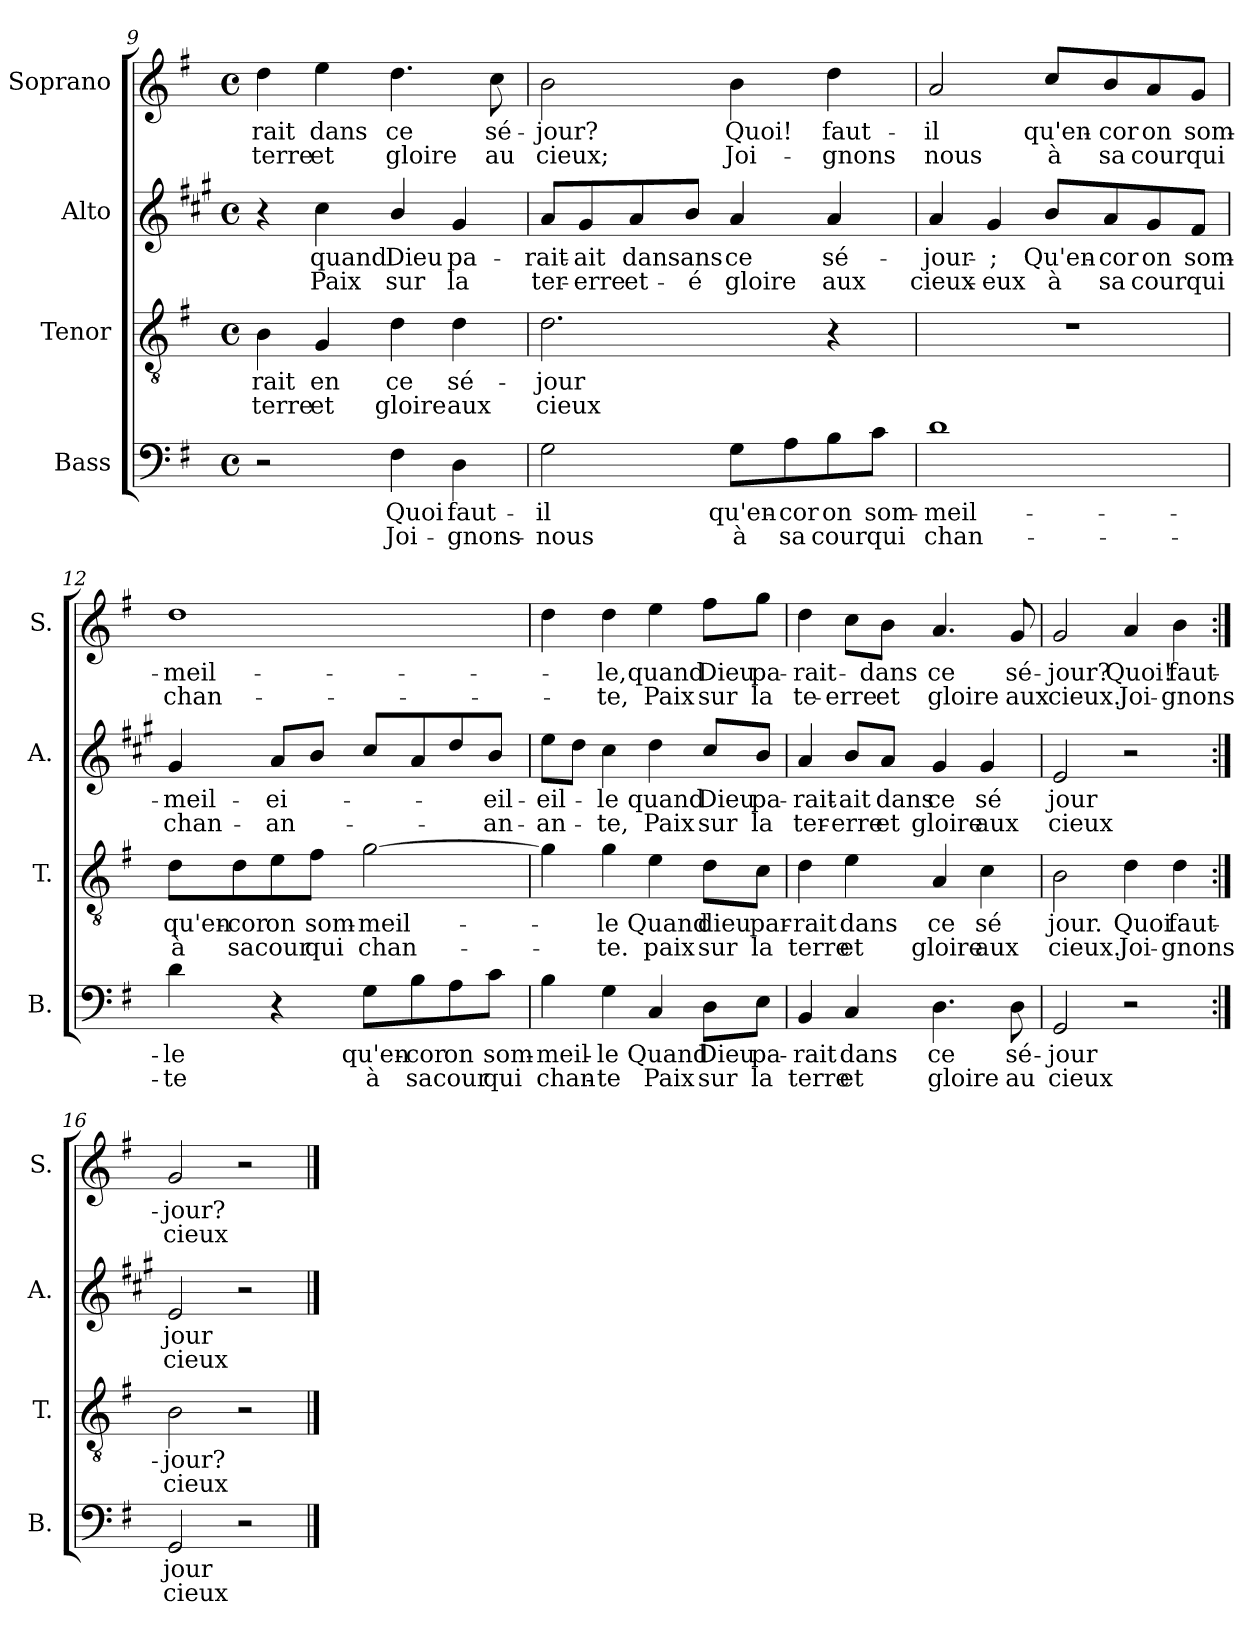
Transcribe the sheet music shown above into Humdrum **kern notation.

**kern	**text	**text	**kern	**text	**text	**kern	**text	**text	**kern	**text	**text
*part4	*part4	*part4	*part3	*part3	*part3	*part2	*part2	*part2	*part1	*part1	*part1
*staff4	*staff4	*staff4	*staff3	*staff3	*staff3	*staff2	*staff2	*staff2	*staff1	*staff1	*staff1
*I"Bass	*	*	*I"Tenor	*	*	*I"Alto	*	*	*I"Soprano	*	*
*I'B.	*	*	*I'T.	*	*	*I'A.	*	*	*I'S.	*	*
*clefF4	*	*	*clefGv2	*	*	*clefG2	*	*	*clefG2	*	*
*	*	*	*	*	*	*ITrd1c2	*	*	*	*	*
*k[f#]	*	*	*k[f#]	*	*	*k[f#]	*	*	*k[f#]	*	*
*M4/4	*	*	*M4/4	*	*	*M4/4	*	*	*M4/4	*	*
*met(c)	*	*	*met(c)	*	*	*met(c)	*	*	*met(c)	*	*
=9	=9	=9	=9	=9	=9	=9	=9	=9	=9	=9	=9
!	!	!	!	!LO:LY:b	!LO:LY:b	!	!	!	!	!LO:LY:b	!LO:LY:b
2r	.	.	4B\	-rait	terre	4r	.	.	4dd\	-rait	terre
!	!	!	!	!LO:LY:b	!LO:LY:b	!	!LO:LY:b	!LO:LY:b	!	!LO:LY:b	!LO:LY:b
.	.	.	4G/	en	et	4b\	quand	Paix	4ee\	dans	et
!	!LO:LY:b	!LO:LY:b	!	!LO:LY:b	!LO:LY:b	!	!LO:LY:b	!LO:LY:b	!	!LO:LY:b	!LO:LY:b
4F#\	Quoi	Joi-	4d\	ce	gloire	4a/	Dieu	sur	4.dd\	ce	gloire
!	!LO:LY:b	!LO:LY:b	!	!LO:LY:b	!LO:LY:b	!	!LO:LY:b	!LO:LY:b	!	!	!
4D\	faut-	-gnons-	4d\	sé-	aux	4f#/	pa-	la	.	.	.
!	!	!	!	!	!	!	!	!	!	!LO:LY:b	!LO:LY:b
.	.	.	.	.	.	.	.	.	8cc\	sé-	au
!!LO:LB:g=z
=10	=10	=10	=10	=10	=10	=10	=10	=10	=10	=10	=10
!	!LO:LY:b	!LO:LY:b	!	!LO:LY:b	!LO:LY:b	!	!LO:LY:b	!LO:LY:b	!	!LO:LY:b	!LO:LY:b
2G\	-il	-nous	2.d\	-jour	cieux	8g/L	-rait-	ter-	2b\	-jour?	cieux;
!	!	!	!	!	!	!	!LO:LY:b	!LO:LY:b	!	!	!
.	.	.	.	.	.	8f#/	-ait	-erre	.	.	.
!	!	!	!	!	!	!	!LO:LY:b	!LO:LY:b	!	!	!
.	.	.	.	.	.	8g/	-dans	et-	.	.	.
!	!	!	!	!	!	!	!LO:LY:b	!LO:LY:b	!	!	!
.	.	.	.	.	.	8a/J	ans	-é	.	.	.
!	!LO:LY:b	!LO:LY:b	!	!	!	!	!LO:LY:b	!LO:LY:b	!	!LO:LY:b	!LO:LY:b
8G\L	qu'en-	à	.	.	.	4g/	ce	gloire	4b\	Quoi!	Joi-
!	!LO:LY:b	!LO:LY:b	!	!	!	!	!	!	!	!	!
8A\	-cor	sa	.	.	.	.	.	.	.	.	.
!	!LO:LY:b	!LO:LY:b	!	!	!	!	!LO:LY:b	!LO:LY:b	!	!LO:LY:b	!LO:LY:b
8B\	on	cour	4r	.	.	4g/	sé-	aux	4dd\	faut-	-gnons
!	!LO:LY:b	!LO:LY:b	!	!	!	!	!	!	!	!	!
8c\J	som-	qui	.	.	.	.	.	.	.	.	.
=11	=11	=11	=11	=11	=11	=11	=11	=11	=11	=11	=11
!	!LO:LY:b	!LO:LY:b	!	!	!	!	!LO:LY:b	!LO:LY:b	!	!LO:LY:b	!LO:LY:b
1d	-meil-	chan-	1r	.	.	4g/	-jour-	cieux-	2a/	-il	nous
!	!	!	!	!	!	!	!LO:LY:b	!LO:LY:b	!	!	!
.	.	.	.	.	.	4f#/	-;	-eux	.	.	.
!	!	!	!	!	!	!	!LO:LY:b	!LO:LY:b	!	!LO:LY:b	!LO:LY:b
.	.	.	.	.	.	8a/L	Qu'en-	à	8cc/L	qu'en-	à
!	!	!	!	!	!	!	!LO:LY:b	!LO:LY:b	!	!LO:LY:b	!LO:LY:b
.	.	.	.	.	.	8g/	-cor	sa	8b/	-cor	sa
!	!	!	!	!	!	!	!LO:LY:b	!LO:LY:b	!	!LO:LY:b	!LO:LY:b
.	.	.	.	.	.	8f#/	on	cour	8a/	on	cour
!	!	!	!	!	!	!	!LO:LY:b	!LO:LY:b	!	!LO:LY:b	!LO:LY:b
.	.	.	.	.	.	8e/J	som-	qui	8g/J	som-	qui
=12	=12	=12	=12	=12	=12	=12	=12	=12	=12	=12	=12
!	!LO:LY:b	!LO:LY:b	!	!LO:LY:b	!LO:LY:b	!	!LO:LY:b	!LO:LY:b	!	!LO:LY:b	!LO:LY:b
4d\	-le	-te	8d\L	qu'en-	à	4f#/	-meil-	chan-	1dd	-meil-	chan-
!	!	!	!	!LO:LY:b	!LO:LY:b	!	!	!	!	!	!
.	.	.	8d\	-cor	sa	.	.	.	.	.	.
!	!	!	!	!LO:LY:b	!LO:LY:b	!	!LO:LY:b	!LO:LY:b	!	!	!
4r	.	.	8e\	on	cour	8g/L	-ei-	-an-	.	.	.
!	!	!	!	!LO:LY:b	!LO:LY:b	!	!	!	!	!	!
.	.	.	8f#\J	som-	qui	8a/J	.	.	.	.	.
!	!LO:LY:b	!LO:LY:b	!	!LO:LY:b	!LO:LY:b	!	!	!	!	!	!
8G\L	qu'en-	à	[2g\	-meil-	chan-	8b/L	.	.	.	.	.
!	!LO:LY:b	!LO:LY:b	!	!	!	!	!	!	!	!	!
8B\	-cor	sa	.	.	.	8g/	.	.	.	.	.
!	!LO:LY:b	!LO:LY:b	!	!	!	!	!	!	!	!	!
8A\	on	cour	.	.	.	8cc/	.	.	.	.	.
!	!LO:LY:b	!LO:LY:b	!	!	!	!	!LO:LY:b	!LO:LY:b	!	!	!
8c\J	som-	qui	.	.	.	8a/J	-eil-	-an-	.	.	.
!!LO:PB:g=z
=13	=13	=13	=13	=13	=13	=13	=13	=13	=13	=13	=13
!	!LO:LY:b	!LO:LY:b	!	!	!	!	!LO:LY:b	!LO:LY:b	!	!	!
4B\	-meil-	chan-	4g\]	.	.	8dd\L	-eil-	-an-	4dd\	.	.
.	.	.	.	.	.	8cc\J	.	.	.	.	.
!	!LO:LY:b	!LO:LY:b	!	!LO:LY:b	!LO:LY:b	!	!LO:LY:b	!LO:LY:b	!	!LO:LY:b	!LO:LY:b
4G\	-le	-te	4g\	-le	-te.	4b\	-le	-te,	4dd\	-le,	-te,
!	!LO:LY:b	!LO:LY:b	!	!LO:LY:b	!LO:LY:b	!	!LO:LY:b	!LO:LY:b	!	!LO:LY:b	!LO:LY:b
4C/	Quand	Paix	4e\	Quand	paix	4cc\	quand	Paix	4ee\	quand	Paix
!	!LO:LY:b	!LO:LY:b	!	!LO:LY:b	!LO:LY:b	!	!LO:LY:b	!LO:LY:b	!	!LO:LY:b	!LO:LY:b
8D\L	Dieu	sur	8d\L	dieu	sur	8b/L	Dieu	sur	8ff#\L	Dieu	sur
!	!LO:LY:b	!LO:LY:b	!	!LO:LY:b	!LO:LY:b	!	!LO:LY:b	!LO:LY:b	!	!LO:LY:b	!LO:LY:b
8E\J	pa-	la	8c\J	par-	la	8a/J	pa-	la	8gg\J	pa-	la
=14	=14	=14	=14	=14	=14	=14	=14	=14	=14	=14	=14
!	!LO:LY:b	!LO:LY:b	!	!LO:LY:b	!LO:LY:b	!	!LO:LY:b	!LO:LY:b	!	!LO:LY:b	!LO:LY:b
4BB/	-rait	terre	4d\	-rait	terre	4g/	-rait-	ter-	4dd\	-rait-	te-
!	!LO:LY:b	!LO:LY:b	!	!LO:LY:b	!LO:LY:b	!	!LO:LY:b	!LO:LY:b	!	!	!LO:LY:b
4C/	dans	et	4e\	dans	et	8a/L	-ait	-erre	8cc\L	.	-erre
!	!	!	!	!	!	!	!LO:LY:b	!LO:LY:b	!	!LO:LY:b	!LO:LY:b
.	.	.	.	.	.	8g/J	dans	et	8b\J	-dans	et
!	!LO:LY:b	!LO:LY:b	!	!LO:LY:b	!LO:LY:b	!	!LO:LY:b	!LO:LY:b	!	!LO:LY:b	!LO:LY:b
4.D\	ce	gloire	4A/	ce	gloire	4f#/	ce	gloire	4.a/	ce	gloire
!	!	!	!	!LO:LY:b	!LO:LY:b	!	!LO:LY:b	!LO:LY:b	!	!	!
.	.	.	4c\	sé	aux	4f#/	sé	aux	.	.	.
!	!LO:LY:b	!LO:LY:b	!	!	!	!	!	!	!	!LO:LY:b	!LO:LY:b
8D\	sé-	au	.	.	.	.	.	.	8g/	sé-	aux
=15	=15	=15	=15	=15	=15	=15	=15	=15	=15	=15	=15
!	!LO:LY:b	!LO:LY:b	!	!LO:LY:b	!LO:LY:b	!	!LO:LY:b	!LO:LY:b	!	!LO:LY:b	!LO:LY:b
2GG/	-jour	cieux	2B\	jour.	cieux.	2d/	jour	cieux	2g/	-jour?	cieux.
!	!	!	!	!LO:LY:b	!LO:LY:b	!	!	!	!	!LO:LY:b	!LO:LY:b
2r	.	.	4d\	Quoi	Joi-	2r	.	.	4a/	Quoi!	Joi-
!	!	!	!	!LO:LY:b	!LO:LY:b	!	!	!	!	!LO:LY:b	!LO:LY:b
.	.	.	4d\	faut-	-gnons	.	.	.	4b\	faut-	-gnons
=16:|!	=16:|!	=16:|!	=16:|!	=16:|!	=16:|!	=16:|!	=16:|!	=16:|!	=16:|!	=16:|!	=16:|!
!	!LO:LY:b	!LO:LY:b	!	!LO:LY:b	!LO:LY:b	!	!LO:LY:b	!LO:LY:b	!	!LO:LY:b	!LO:LY:b
2GG/	jour	cieux	2B\	-jour?	cieux	2d/	jour	cieux	2g/	-jour?	cieux
2r	.	.	2r	.	.	2r	.	.	2r	.	.
==	==	==	==	==	==	==	==	==	==	==	==
*-	*-	*-	*-	*-	*-	*-	*-	*-	*-	*-	*-
